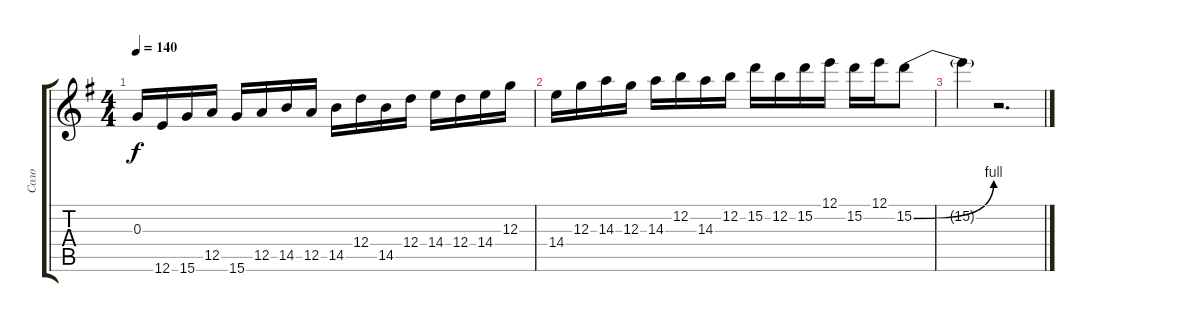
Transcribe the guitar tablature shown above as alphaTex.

\track ("Соло" "Соло") {instrument distortionguitar}
\staff {score tabs}
\tuning (E4 B3 G3 D3 A2 E2) {hide}
\ts (4 4)
\tempo 140
\clef g2
\ks g
0.3{t}.16{dy f} 12.6.16 15.6.16 12.5.16 15.6.16 12.5.16 14.5.16 12.5.16 14.5.16 12.4.16 14.5.16 12.4.16 14.4.16 12.4.16 14.4.16 12.3.16 |
14.4.16 12.3.16 14.3.16 12.3.16 14.3.16 12.2.16 14.3.16 12.2.16 15.2.16 12.2.16 15.2.16 12.1.16 15.2.16 12.1.16 15.2{be (bend 0 0 60 4)}.8 |
15.2{t}.4 r.2{d}
